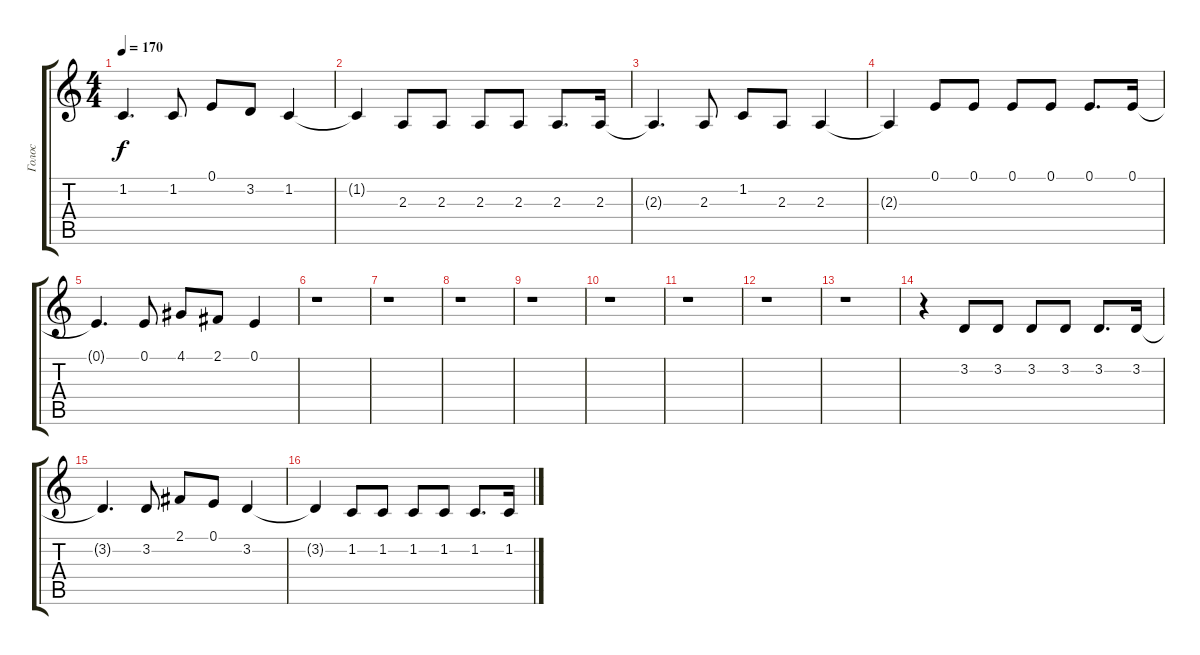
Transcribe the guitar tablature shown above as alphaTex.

\track ("Голос" "Голос") {instrument fx1rain}
\staff {score tabs}
\tuning (E4 B3 G3 D3 A2 E2) {hide}
\ts (4 4)
\tempo 170
\clef g2
\ks c
1.2{t}.4{d dy f} 1.2.8 0.1.8 3.2.8 1.2.4 |
1.2{t}.4 2.3.8 2.3.8 2.3.8 2.3.8 2.3.8{d} 2.3.16 |
2.3{t}.4{d} 2.3.8 1.2.8 2.3.8 2.3.4 |
2.3{t}.4 0.1.8 0.1.8 0.1.8 0.1.8 0.1.8{d} 0.1.16 |
0.1{t}.4{d} 0.1.8 4.1.8 2.1.8 0.1.4 |
r.1 |
r.1 |
r.1 |
r.1 |
r.1 |
r.1 |
r.1 |
r.1 |
r.4 3.2.8{volume 11 instrument overdrivenguitar} 3.2.8 3.2.8 3.2.8 3.2.8{d} 3.2.16 |
3.2{t}.4{d} 3.2.8 2.1.8 0.1.8 3.2.4 |
3.2{t}.4 1.2.8 1.2.8 1.2.8 1.2.8 1.2.8{d} 1.2.16
